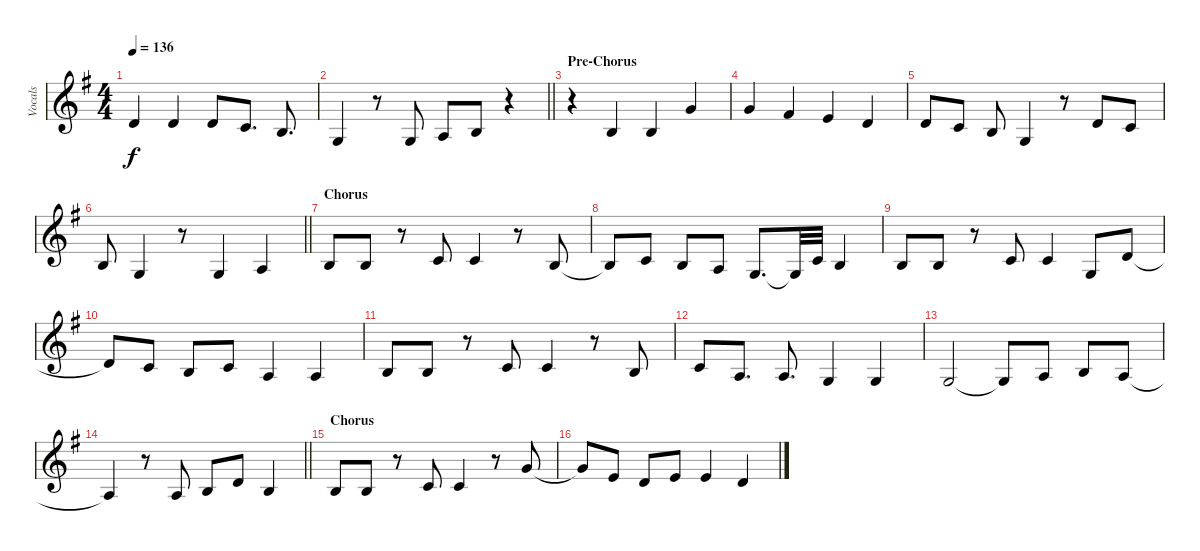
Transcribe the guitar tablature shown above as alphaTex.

\track ("Vocals" "Vocals") {instrument clarinet}
\staff {score}
\tuning (E4 B3 G3 D3 A2 E2) {hide}
\ts (4 4)
\tempo 136
\clef g2
\ks g
3.2.4{dy f} 3.2.4 3.2.8 1.2.8{d} 0.2.8{d} |
\barLineRight lightlight
0.3.4 r.8 0.3.8 2.3.8 0.2.8 r.4 |
\section ("" "Pre-Chorus")
r.4 0.2.4 0.2.4 3.1.4 |
3.1.4 2.1.4 0.1.4 3.2.4 |
3.2.8 1.2.8 0.2.8 0.3.4 r.8 3.2.8 1.2.8 |
\barLineRight lightlight
0.2.8 0.3.4 r.8 0.3.4 2.3.4 |
\section ("" "Chorus")
0.2.8 0.2.8 r.8 1.2.8 1.2.4 r.8 0.2.8 |
0.2{t}.8 1.2.8 0.2.8 2.3.8 0.3.8{d} 0.3{t}.32 1.2.32 0.2.4 |
0.2.8 0.2.8 r.8 1.2.8 1.2.4 0.3.8 3.2.8 |
3.2{t}.8 1.2.8 0.2.8 1.2.8 2.3.4 2.3.4 |
0.2.8 0.2.8 r.8 1.2.8 1.2.4 r.8 0.2.8 |
1.2.8 2.3.8{d} 2.3.8{d} 0.3.4 0.3.4 |
0.3.2 0.3{t}.8 2.3.8 0.2.8 2.3.8 |
\barLineRight lightlight
2.3{t}.4 r.8 2.3.8 0.2.8 3.2.8 0.2.4 |
\section ("" "Chorus")
0.2.8 0.2.8 r.8 1.2.8 1.2.4 r.8 3.1.8 |
3.1{t}.8 0.1.8 3.2.8 0.1.8 0.1.4 3.2.4
